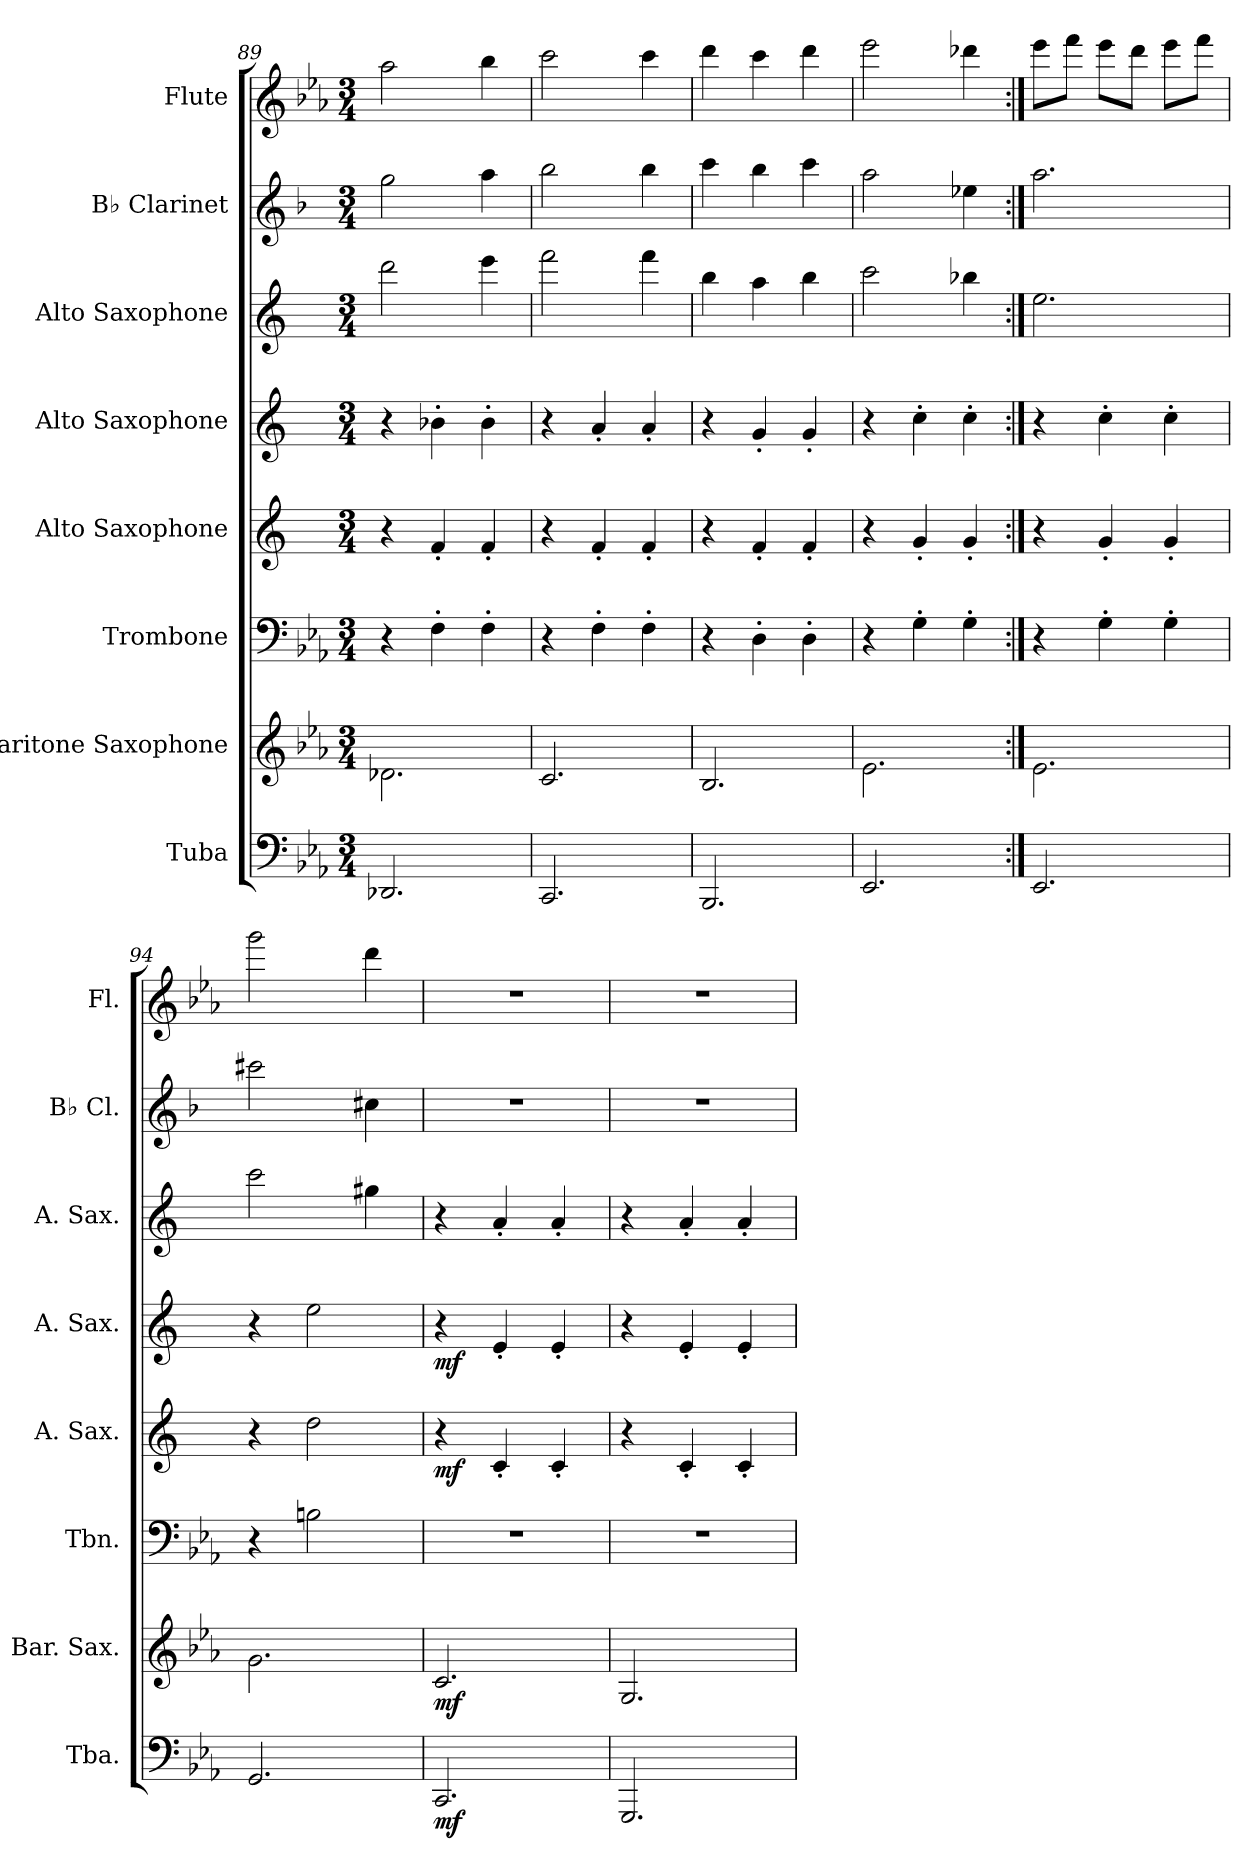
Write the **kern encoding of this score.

**kern	**dynam	**kern	**dynam	**kern	**kern	**dynam	**kern	**dynam	**kern	**kern	**kern
*part8	*part8	*part7	*part7	*part6	*part5	*part5	*part4	*part4	*part3	*part2	*part1
*staff8	*staff8	*staff7	*staff7	*staff6	*staff5	*staff5	*staff4	*staff4	*staff3	*staff2	*staff1
*I"Tuba	*	*I"Baritone Saxophone	*	*I"Trombone	*I"Alto Saxophone	*	*I"Alto Saxophone	*	*I"Alto Saxophone	*I"B♭ Clarinet	*I"Flute
*I'Tba.	*	*I'Bar. Sax.	*	*I'Tbn.	*I'A. Sax.	*	*I'A. Sax.	*	*I'A. Sax.	*I'B♭ Cl.	*I'Fl.
!!LO:PB:g=z
*clefF4	*	*clefG2	*	*clefF4	*clefG2	*	*clefG2	*	*clefG2	*clefG2	*clefG2
*	*	*ITrd12c21	*	*	*ITrd5c9	*	*ITrd5c9	*	*ITrd5c9	*ITrd1c2	*
*k[b-e-a-]	*	*k[b-e-a-]	*	*k[b-e-a-]	*k[b-e-a-]	*	*k[b-e-a-]	*	*k[b-e-a-]	*k[b-e-a-]	*k[b-e-a-]
*M3/4	*	*M3/4	*	*M3/4	*M3/4	*	*M3/4	*	*M3/4	*M3/4	*M3/4
=89	=89	=89	=89	=89	=89	=89	=89	=89	=89	=89	=89
2.DD-X/	.	2.D-X\	.	4r	4r	.	4r	.	2ff\	2ff\	2aa-\
.	.	.	.	4F'\	4A-'/	.	4d-X'\	.	.	.	.
.	.	.	.	4F'\	4A-'/	.	4d-'\	.	4gg\	4gg\	4bb-\
=90	=90	=90	=90	=90	=90	=90	=90	=90	=90	=90	=90
2.CC/	.	2.C/	.	4r	4r	.	4r	.	2aa-\	2aa-\	2ccc\
.	.	.	.	4F'\	4A-'/	.	4c'/	.	.	.	.
.	.	.	.	4F'\	4A-'/	.	4c'/	.	4aa-\	4aa-\	4ccc\
=91	=91	=91	=91	=91	=91	=91	=91	=91	=91	=91	=91
2.BBB-/	.	2.BB-/	.	4r	4r	.	4r	.	4dd\	4bb-\	4ddd\
.	.	.	.	4D'\	4A-'/	.	4B-'/	.	4cc\	4aa-\	4ccc\
.	.	.	.	4D'\	4A-'/	.	4B-'/	.	4dd\	4bb-\	4ddd\
=92	=92	=92	=92	=92	=92	=92	=92	=92	=92	=92	=92
2.EE-/	.	2.E-\	.	4r	4r	.	4r	.	2ee-\	2gg\	2eee-\
.	.	.	.	4G'\	4B-'/	.	4e-'\	.	.	.	.
.	.	.	.	4G'\	4B-'/	.	4e-'\	.	4dd-X\	4dd-X\	4ddd-X\
=93:|!	=93:|!	=93:|!	=93:|!	=93:|!	=93:|!	=93:|!	=93:|!	=93:|!	=93:|!	=93:|!	=93:|!
*	*	*	*	*	*	*	*	*	*	*	*MM150
2.EE-/	.	2.E-\	.	4r	4r	.	4r	.	2.g\	2.gg\	8eee-\L
.	.	.	.	.	.	.	.	.	.	.	8fff\J
.	.	.	.	4G'\	4B-'/	.	4e-'\	.	.	.	8eee-\L
.	.	.	.	.	.	.	.	.	.	.	8ddd\J
.	.	.	.	4G'\	4B-'/	.	4e-'\	.	.	.	8eee-\L
.	.	.	.	.	.	.	.	.	.	.	8fff\J
=94	=94	=94	=94	=94	=94	=94	=94	=94	=94	=94	=94
*	*	*	*	*	*	*	*	*	*	*	*MM130
2.GG/	.	2.G\	.	4r	4r	.	4r	.	2ee-\	2bbn\	2ggg\
.	.	.	.	2Bn\	2f\	.	2g\	.	.	.	.
.	.	.	.	.	.	.	.	.	4bn\	4bn\	4ddd\
=95	=95	=95	=95	=95	=95	=95	=95	=95	=95	=95	=95
*	*	*	*	*	*	*	*	*	*	*	*MM170
!	!LO:DY:b	!	!LO:DY:b	!	!	!LO:DY:b	!	!LO:DY:b	!	!	!
2.CC/	mf	2.C/	mf	2.r	4r	mf	4r	mf	4r	2.r	2.r
.	.	.	.	.	4E-'/	.	4G'/	.	4c'/	.	.
.	.	.	.	.	4E-'/	.	4G'/	.	4c'/	.	.
=96	=96	=96	=96	=96	=96	=96	=96	=96	=96	=96	=96
2.GGG/	.	2.GG/	.	2.r	4r	.	4r	.	4r	2.r	2.r
.	.	.	.	.	4E-'/	.	4G'/	.	4c'/	.	.
.	.	.	.	.	4E-'/	.	4G'/	.	4c'/	.	.
=	=	=	=	=	=	=	=	=	=	=	=
*-	*-	*-	*-	*-	*-	*-	*-	*-	*-	*-	*-
